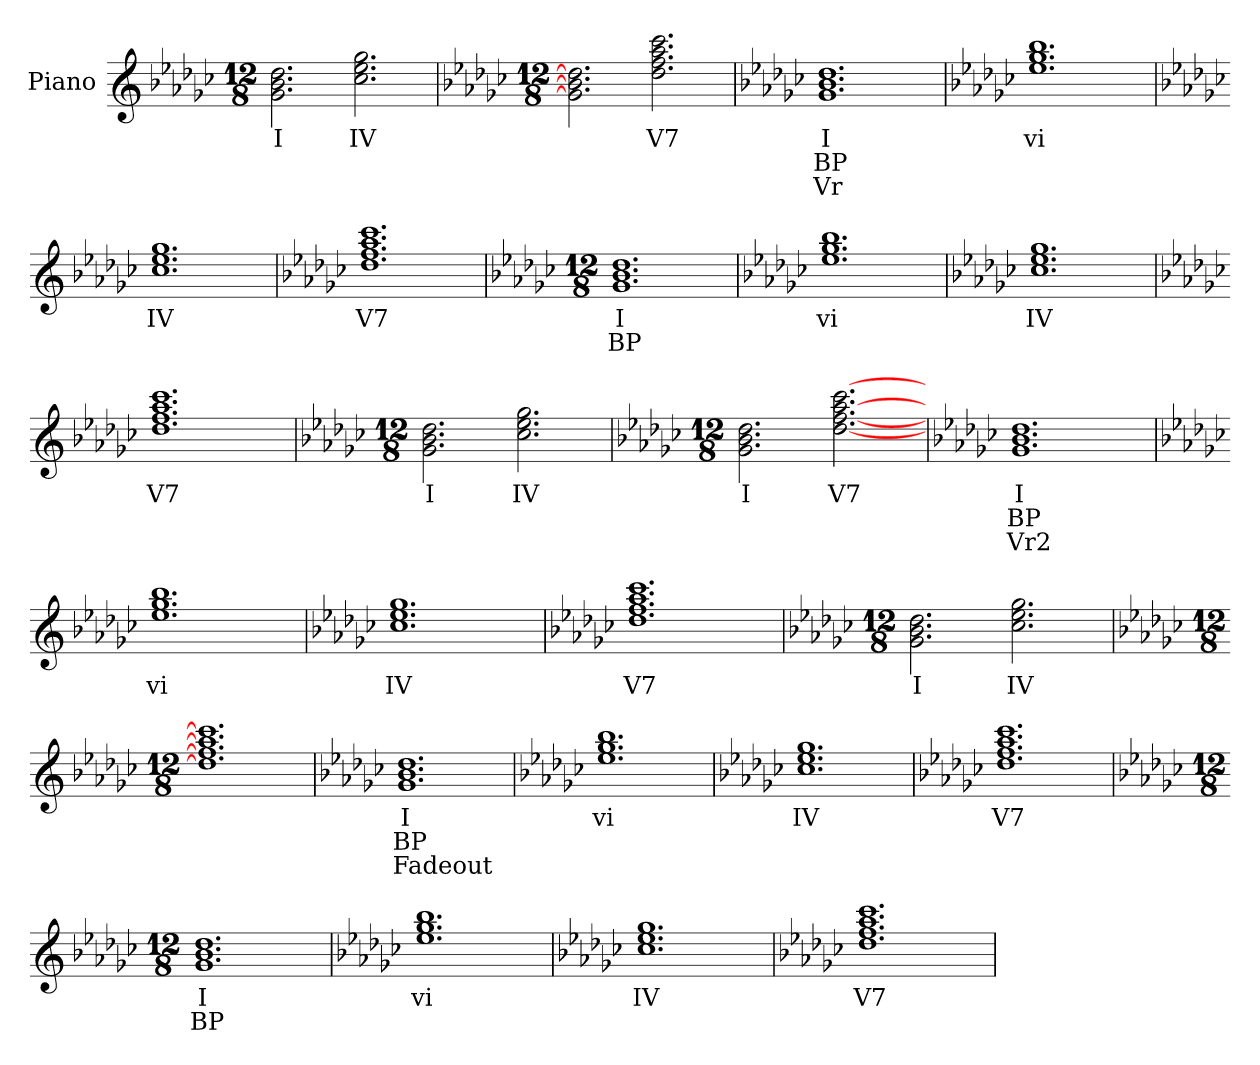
**kern	**text	**text	**text
*part1	*part1	*part1	*part1
*staff1	*staff1	*staff1	*staff1
*I"Piano	*	*	*
*I'Pno	*	*	*
*k[b-e-a-d-g-c-]	*	*	*
*G-:	*	*	*
*M12/8	*	*	*
=	=	=	=
2.g- 2.b- 2.dd-	I	.	.
2.cc- 2.ee- 2.gg-	IV	.	.
=	=	=	=
*k[b-e-a-d-g-c-]	*	*	*
*G-:	*	*	*
*M12/8	*	*	*
2.g-] 2.b-] 2.dd-]	.	.	.
2.dd- 2.ff 2.aa- 2.ccc-	V7	.	.
=	=	=	=
*k[b-e-a-d-g-c-]	*	*	*
*G-:	*	*	*
1.g- 1.b- 1.dd-	I	BP	Vr
=	=	=	=
*k[b-e-a-d-g-c-]	*	*	*
*G-:	*	*	*
1.ee- 1.gg- 1.bb-	vi	.	.
=	=	=	=
*k[b-e-a-d-g-c-]	*	*	*
*G-:	*	*	*
1.cc- 1.ee- 1.gg-	IV	.	.
=	=	=	=
*k[b-e-a-d-g-c-]	*	*	*
*G-:	*	*	*
1.dd- 1.ff 1.aa- 1.ccc-	V7	.	.
=	=	=	=
*k[b-e-a-d-g-c-]	*	*	*
*G-:	*	*	*
*M12/8	*	*	*
1.g- 1.b- 1.dd-	I	BP	.
=	=	=	=
*k[b-e-a-d-g-c-]	*	*	*
*G-:	*	*	*
1.ee- 1.gg- 1.bb-	vi	.	.
=	=	=	=
*k[b-e-a-d-g-c-]	*	*	*
*G-:	*	*	*
1.cc- 1.ee- 1.gg-	IV	.	.
=	=	=	=
*k[b-e-a-d-g-c-]	*	*	*
*G-:	*	*	*
1.dd- 1.ff 1.aa- 1.ccc-	V7	.	.
=	=	=	=
*k[b-e-a-d-g-c-]	*	*	*
*G-:	*	*	*
*M12/8	*	*	*
2.g- 2.b- 2.dd-	I	.	.
2.cc- 2.ee- 2.gg-	IV	.	.
=	=	=	=
*k[b-e-a-d-g-c-]	*	*	*
*G-:	*	*	*
*M12/8	*	*	*
2.g- 2.b- 2.dd-	I	.	.
[2.dd- [2.ff [2.aa- [2.ccc-	V7	.	.
=	=	=	=
*k[b-e-a-d-g-c-]	*	*	*
*G-:	*	*	*
1.g- 1.b- 1.dd-	I	BP	Vr2
=	=	=	=
*k[b-e-a-d-g-c-]	*	*	*
*G-:	*	*	*
1.ee- 1.gg- 1.bb-	vi	.	.
=	=	=	=
*k[b-e-a-d-g-c-]	*	*	*
*G-:	*	*	*
1.cc- 1.ee- 1.gg-	IV	.	.
=	=	=	=
*k[b-e-a-d-g-c-]	*	*	*
*G-:	*	*	*
1.dd- 1.ff 1.aa- 1.ccc-	V7	.	.
=	=	=	=
*k[b-e-a-d-g-c-]	*	*	*
*G-:	*	*	*
*M12/8	*	*	*
2.g- 2.b- 2.dd-	I	.	.
2.cc- 2.ee- 2.gg-	IV	.	.
=	=	=	=
*k[b-e-a-d-g-c-]	*	*	*
*G-:	*	*	*
*M12/8	*	*	*
1.dd-] 1.ff] 1.aa-] 1.ccc-]	.	.	.
=	=	=	=
*k[b-e-a-d-g-c-]	*	*	*
*G-:	*	*	*
1.g- 1.b- 1.dd-	I	BP	Fadeout
=	=	=	=
*k[b-e-a-d-g-c-]	*	*	*
*G-:	*	*	*
1.ee- 1.gg- 1.bb-	vi	.	.
=	=	=	=
*k[b-e-a-d-g-c-]	*	*	*
*G-:	*	*	*
1.cc- 1.ee- 1.gg-	IV	.	.
=	=	=	=
*k[b-e-a-d-g-c-]	*	*	*
*G-:	*	*	*
1.dd- 1.ff 1.aa- 1.ccc-	V7	.	.
=	=	=	=
*k[b-e-a-d-g-c-]	*	*	*
*G-:	*	*	*
*M12/8	*	*	*
1.g- 1.b- 1.dd-	I	BP	.
=	=	=	=
*k[b-e-a-d-g-c-]	*	*	*
*G-:	*	*	*
1.ee- 1.gg- 1.bb-	vi	.	.
=	=	=	=
*k[b-e-a-d-g-c-]	*	*	*
*G-:	*	*	*
1.cc- 1.ee- 1.gg-	IV	.	.
=	=	=	=
*k[b-e-a-d-g-c-]	*	*	*
*G-:	*	*	*
1.dd- 1.ff 1.aa- 1.ccc-	V7	.	.
=	=	=	=
*-	*-	*-	*-
